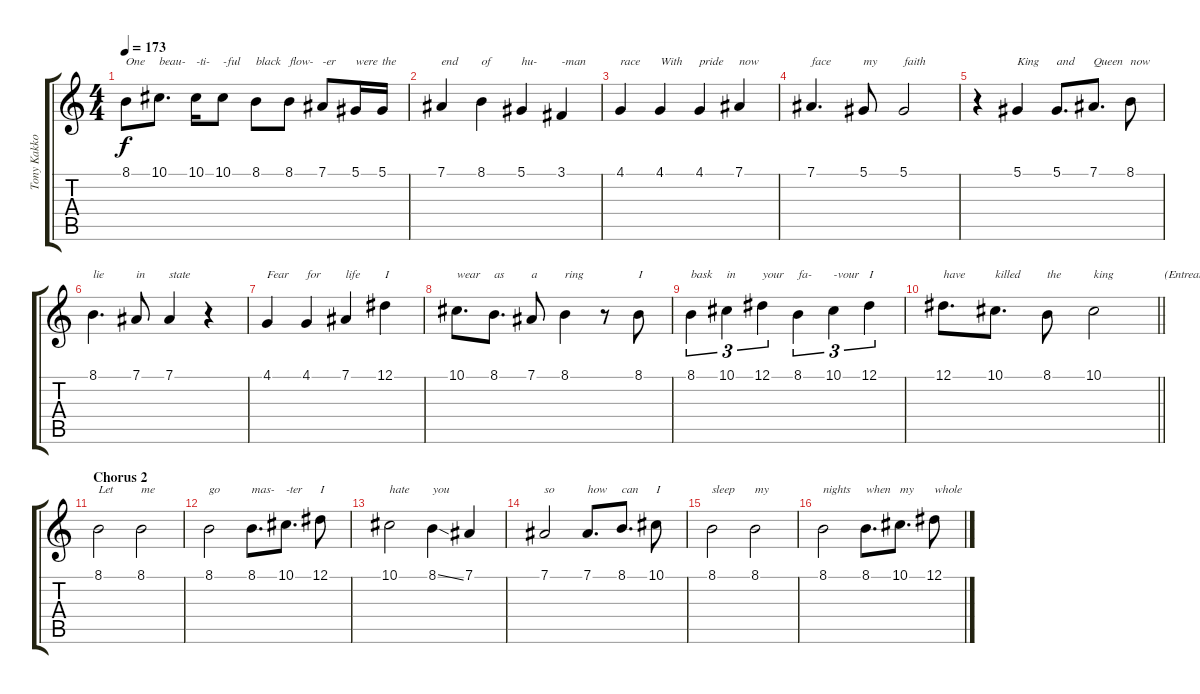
\track ("Tony Kakko - Vocals" "Tony Kakko") {instrument altosax}
\staff {score tabs}
\tuning (Eb4 Bb3 Gb3 Db3 Ab2 Eb2) {hide}
\ts (4 4)
\tempo 173
\clef g2
\ks aminor
8.1.8{txt "One" dy f} 10.1.8{d txt "beau-"} 10.1.16{txt "-ti-"} 10.1.8{txt "-ful"} 8.1.8{txt "black"} 8.1.8{txt "flow-"} 7.1.8{txt "-er"} 5.1.16{txt "were"} 5.1.16{txt "the"} |
7.1.4{txt "end"} 8.1.4{txt "of"} 5.1.4{txt "hu-"} 3.1.4{txt "-man"} |
4.1.4{txt "race"} 4.1.4{txt "With"} 4.1.4{txt "pride"} 7.1.4{txt "now"} |
7.1.4{d txt "face"} 5.1.8{txt "my"} 5.1.2{txt "faith"} |
r.4 5.1.4{txt "King"} 5.1.8{d txt "and"} 7.1.8{d txt "Queen"} 8.1.8{txt "now"} |
8.1.4{d txt "lie"} 7.1.8{txt "in"} 7.1.4{txt "state"} r.4 |
4.1.4{txt "Fear"} 4.1.4{txt "for"} 7.1.4{txt "life"} 12.1.4{txt "I"} |
10.1.8{d txt "wear"} 8.1.8{d txt "as"} 7.1.8{txt "a"} 8.1.4{txt "ring"} r.8 8.1.8{txt "I"} |
8.1.4{tu (3 2) txt "bask"} 10.1.4{tu (3 2) txt "in"} 12.1.4{tu (3 2) txt "your"} 8.1.4{tu (3 2) txt "fa-"} 10.1.4{tu (3 2) txt "-vour"} 12.1.4{tu (3 2) txt "I"} |
\barLineRight lightlight
12.1.8{d txt "have"} 10.1.8{d txt "killed"} 8.1.8{txt "the"} 10.1.2{txt "king                 (Entreaty:)"} |
\section ("" "Chorus 2")
\ks c
8.1.2{txt "Let"} 8.1.2{txt "me"} |
8.1.2{txt "go"} 8.1.8{d txt "mas-"} 10.1.8{d txt "-ter"} 12.1.8{txt "I"} |
10.1.2{txt "hate"} 8.1{ss}.4{txt "you"} 7.1.4 |
7.1.2{txt "so"} 7.1.8{d txt "how"} 8.1.8{d txt "can"} 10.1.8{txt "I"} |
8.1.2{txt "sleep"} 8.1.2{txt "my"} |
8.1.2{txt "nights"} 8.1.8{d txt "when"} 10.1.8{d txt "my"} 12.1.8{txt "whole"}
